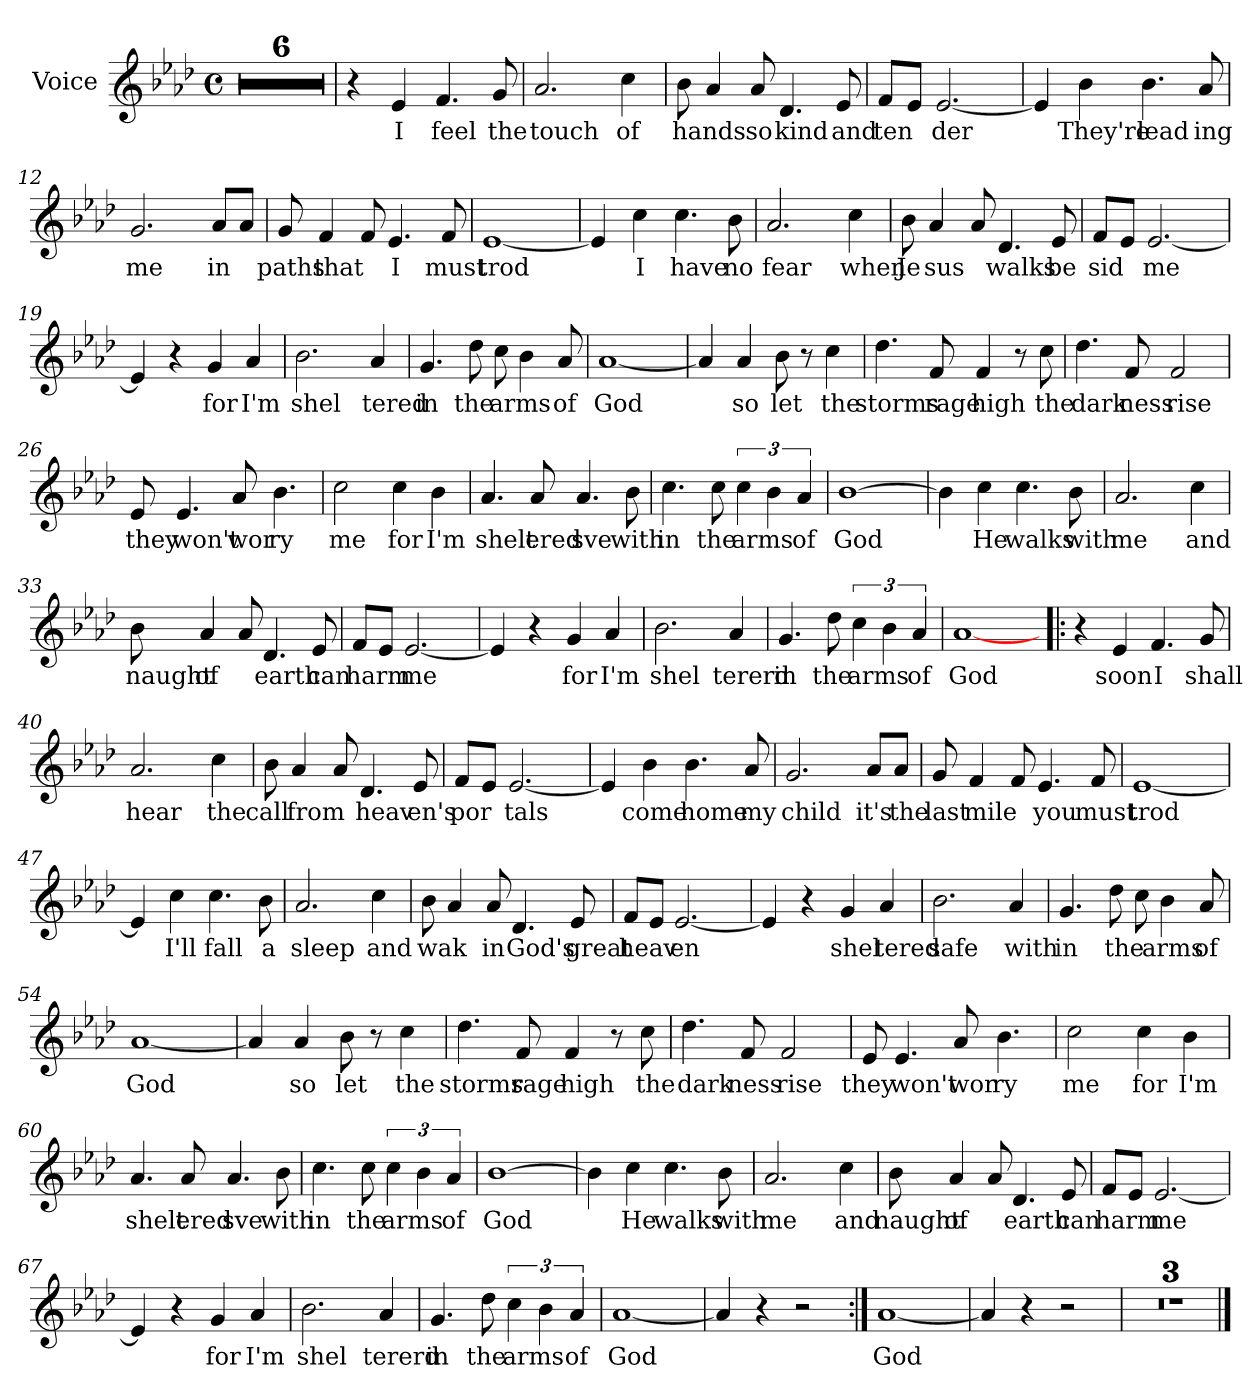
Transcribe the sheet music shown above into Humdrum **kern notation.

**kern	**text
*part1	*part1
*staff1	*staff1
*I"Voice	*
*I'V	*
*clefG2	*
*k[b-e-a-d-]	*
*A-:	*
*M4/4	*
*met(c)	*
=1	=1
1r	.
=2	=2
1r	.
=3	=3
1r	.
=4	=4
1r	.
=5	=5
1r	.
=6	=6
1r	.
=7	=7
*MM90	*
4r	.
!	!LO:LY:b
4e-/	I
!	!LO:LY:b
4.f/	feel
!	!LO:LY:b
8g/	the
=8	=8
!	!LO:LY:b
2.a-/	touch
!	!LO:LY:b
4cc\	of
=9	=9
!	!LO:LY:b
8b-\	hands
4a-/	.
!	!LO:LY:b
8a-/	so
!	!LO:LY:b
4.d-/	kind
!	!LO:LY:b
8e-/	and
=10	=10
!	!LO:LY:b
8f/L	ten
8e-/J	.
!	!LO:LY:b
[2.e-/	der
!!LO:LB:g=z
=11	=11
4e-/]	.
!	!LO:LY:b
4b-\	They're
!	!LO:LY:b
4.b-\	lead
!	!LO:LY:b
8a-/	ing
=12	=12
!	!LO:LY:b
2.g/	me
!	!LO:LY:b
8a-/L	in
8a-/J	.
=13	=13
!	!LO:LY:b
8g/	paths
!	!LO:LY:b
4f/	that
8f/	.
!	!LO:LY:b
4.e-/	I
!	!LO:LY:b
8f/	must
=14	=14
!	!LO:LY:b
[1e-	trod
=15	=15
4e-/]	.
!	!LO:LY:b
4cc\	I
!	!LO:LY:b
4.cc\	have
!	!LO:LY:b
8b-\	no
=16	=16
!	!LO:LY:b
2.a-/	fear
!	!LO:LY:b
4cc\	when
!!LO:LB:g=z
=17	=17
!	!LO:LY:b
8b-\	Je
!	!LO:LY:b
4a-/	sus
8a-/	.
!	!LO:LY:b
4.d-/	walks
!	!LO:LY:b
8e-/	be
=18	=18
!	!LO:LY:b
8f/L	sid
8e-/J	.
!	!LO:LY:b
[2.e-/	me
=19	=19
4e-/]	.
4r	.
!	!LO:LY:b
4g/	for
!	!LO:LY:b
4a-/	I'm
=20	=20
!	!LO:LY:b
2.b-\	shel
!	!LO:LY:b
4a-/	tered
=21	=21
!	!LO:LY:b
4.g/	in
!	!LO:LY:b
8dd-\	the
!	!LO:LY:b
8cc\	arms
4b-\	.
!	!LO:LY:b
8a-/	of
=22	=22
!	!LO:LY:b
[1a-	God
!!LO:LB:g=z
=23	=23
4a-/]	.
!	!LO:LY:b
4a-/	so
!	!LO:LY:b
8b-\	let
8r	.
!	!LO:LY:b
4cc\	the
=24	=24
!	!LO:LY:b
4.dd-\	storms
!	!LO:LY:b
8f/	rage
!	!LO:LY:b
4f/	high
8r	.
!	!LO:LY:b
8cc\	the
=25	=25
!	!LO:LY:b
4.dd-\	dark
!	!LO:LY:b
8f/	ness
!	!LO:LY:b
2f/	rise
=26	=26
!	!LO:LY:b
8e-/	they
!	!LO:LY:b
4.e-/	won't
!	!LO:LY:b
8a-/	wor
!	!LO:LY:b
4.b-\	ry
=27	=27
!	!LO:LY:b
2cc\	me
!	!LO:LY:b
4cc\	for
!	!LO:LY:b
4b-\	I'm
!!LO:LB:g=z
=28	=28
!	!LO:LY:b
4.a-/	shelt
!	!LO:LY:b
8a-/	ered
!	!LO:LY:b
4.a-/	sve
!	!LO:LY:b
8b-\	with
=29	=29
!	!LO:LY:b
4.cc\	in
!	!LO:LY:b
8cc\	the
!	!LO:LY:b
6cc\	arms
6b-\	.
!	!LO:LY:b
6a-/	of
=30	=30
!	!LO:LY:b
[1b-	God
=31	=31
4b-\]	.
!	!LO:LY:b
4cc\	He
!	!LO:LY:b
4.cc\	walks
!	!LO:LY:b
8b-\	with
=32	=32
!	!LO:LY:b
2.a-/	me
!	!LO:LY:b
4cc\	and
!!LO:LB:g=z
=33	=33
!	!LO:LY:b
8b-\	naught
!	!LO:LY:b
4a-/	of
8a-/	.
!	!LO:LY:b
4.d-/	earth
!	!LO:LY:b
8e-/	can
=34	=34
!	!LO:LY:b
8f/L	harm
8e-/J	.
!	!LO:LY:b
[2.e-/	me
=35	=35
4e-/]	.
4r	.
!	!LO:LY:b
4g/	for
!	!LO:LY:b
4a-/	I'm
=36	=36
!	!LO:LY:b
2.b-\	shel
!	!LO:LY:b
4a-/	tererd
=37	=37
!	!LO:LY:b
4.g/	in
!	!LO:LY:b
8dd-\	the
!	!LO:LY:b
6cc\	arms
6b-\	.
!	!LO:LY:b
6a-/	of
!!LO:LB:g=z
=38	=38
!	!LO:LY:b
[1a-	God
=39!|:	=39!|:
4r	.
!	!LO:LY:b
4e-/	soon
!	!LO:LY:b
4.f/	I
!	!LO:LY:b
8g/	shall
=40	=40
!	!LO:LY:b
2.a-/	hear
!	!LO:LY:b
4cc\	the
=41	=41
!	!LO:LY:b
8b-\	call
!	!LO:LY:b
4a-/	from
8a-/	.
!	!LO:LY:b
4.d-/	heav
!	!LO:LY:b
8e-/	en's
=42	=42
!	!LO:LY:b
8f/L	por
8e-/J	.
!	!LO:LY:b
[2.e-/	tals
=43	=43
4e-/]	.
!	!LO:LY:b
4b-\	come
!	!LO:LY:b
4.b-\	home
!	!LO:LY:b
8a-/	my
!!LO:LB:g=z
=44	=44
!	!LO:LY:b
2.g/	child
!	!LO:LY:b
8a-/L	it's
!	!LO:LY:b
8a-/J	the
=45	=45
!	!LO:LY:b
8g/	last
!	!LO:LY:b
4f/	mile
8f/	.
!	!LO:LY:b
4.e-/	you
!	!LO:LY:b
8f/	must
=46	=46
!	!LO:LY:b
[1e-	trod
=47	=47
4e-/]	.
!	!LO:LY:b
4cc\	I'll
!	!LO:LY:b
4.cc\	fall
!	!LO:LY:b
8b-\	a
=48	=48
!	!LO:LY:b
2.a-/	sleep
!	!LO:LY:b
4cc\	and
!!LO:PB:g=z
=49	=49
!	!LO:LY:b
8b-\	wak
4a-/	.
!	!LO:LY:b
8a-/	in
!	!LO:LY:b
4.d-/	God's
!	!LO:LY:b
8e-/	great
=50	=50
!	!LO:LY:b
8f/L	heav
8e-/J	.
!	!LO:LY:b
[2.e-/	en
=51	=51
4e-/]	.
4r	.
!	!LO:LY:b
4g/	shel
!	!LO:LY:b
4a-/	tered
=52	=52
!	!LO:LY:b
2.b-\	safe
!	!LO:LY:b
4a-/	with
=53	=53
!	!LO:LY:b
4.g/	in
!	!LO:LY:b
8dd-\	the
8cc\	.
!	!LO:LY:b
4b-\	arms
!	!LO:LY:b
8a-/	of
!!LO:LB:g=z
=54	=54
!	!LO:LY:b
[1a-	God
=55	=55
4a-/]	.
!	!LO:LY:b
4a-/	so
!	!LO:LY:b
8b-\	let
8r	.
!	!LO:LY:b
4cc\	the
=56	=56
!	!LO:LY:b
4.dd-\	storms
!	!LO:LY:b
8f/	rage
!	!LO:LY:b
4f/	high
8r	.
!	!LO:LY:b
8cc\	the
=57	=57
!	!LO:LY:b
4.dd-\	dark
!	!LO:LY:b
8f/	ness
!	!LO:LY:b
2f/	rise
=58	=58
!	!LO:LY:b
8e-/	they
!	!LO:LY:b
4.e-/	won't
!	!LO:LY:b
8a-/	wor
!	!LO:LY:b
4.b-\	ry
!!LO:LB:g=z
=59	=59
!	!LO:LY:b
2cc\	me
!	!LO:LY:b
4cc\	for
!	!LO:LY:b
4b-\	I'm
=60	=60
!	!LO:LY:b
4.a-/	shelt
!	!LO:LY:b
8a-/	ered
!	!LO:LY:b
4.a-/	sve
!	!LO:LY:b
8b-\	with
=61	=61
!	!LO:LY:b
4.cc\	in
!	!LO:LY:b
8cc\	the
!	!LO:LY:b
6cc\	arms
6b-\	.
!	!LO:LY:b
6a-/	of
=62	=62
!	!LO:LY:b
[1b-	God
=63	=63
4b-\]	.
!	!LO:LY:b
4cc\	He
!	!LO:LY:b
4.cc\	walks
!	!LO:LY:b
8b-\	with
=64	=64
!	!LO:LY:b
2.a-/	me
!	!LO:LY:b
4cc\	and
!!LO:LB:g=z
=65	=65
!	!LO:LY:b
8b-\	naught
!	!LO:LY:b
4a-/	of
8a-/	.
!	!LO:LY:b
4.d-/	earth
!	!LO:LY:b
8e-/	can
=66	=66
!	!LO:LY:b
8f/L	harm
8e-/J	.
!	!LO:LY:b
[2.e-/	me
=67	=67
4e-/]	.
4r	.
!	!LO:LY:b
4g/	for
!	!LO:LY:b
4a-/	I'm
=68	=68
!	!LO:LY:b
2.b-\	shel
!	!LO:LY:b
4a-/	tererd
=69	=69
!	!LO:LY:b
4.g/	in
!	!LO:LY:b
8dd-\	the
!	!LO:LY:b
6cc\	arms
6b-\	.
!	!LO:LY:b
6a-/	of
!!LO:LB:g=z
=70	=70
!	!LO:LY:b
[1a-	God
=71	=71
4a-/]	.
4r	.
2r	.
=72:|!	=72:|!
!	!LO:LY:b
[1a-	God
=73	=73
4a-/]	.
4r	.
2r	.
=74	=74
1r	.
=75	=75
1r	.
=76	=76
1r	.
==	==
*-	*-
